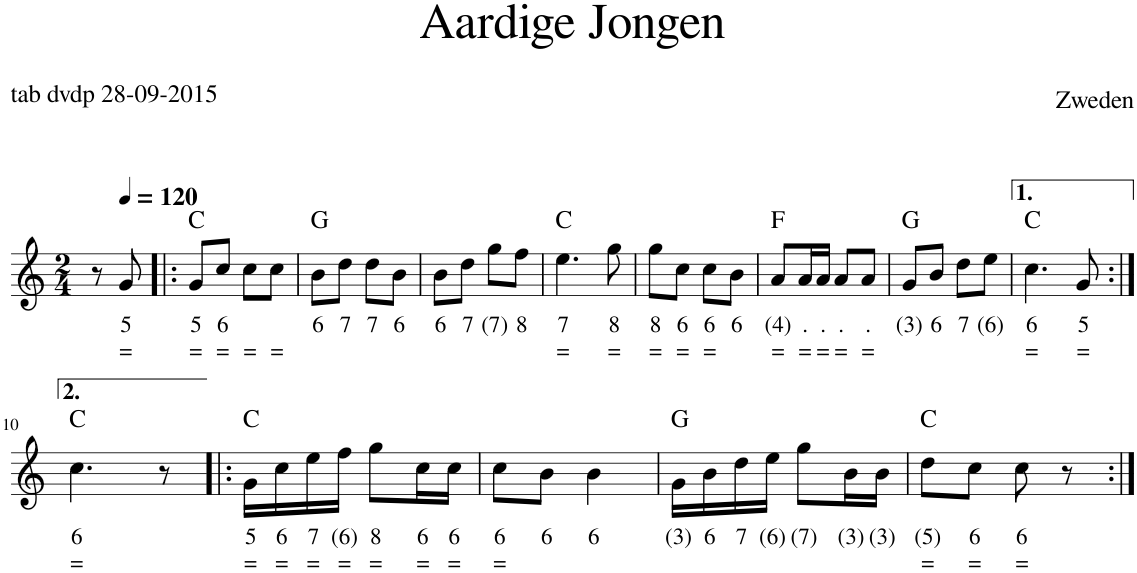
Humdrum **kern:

**kern	**text	**text	**harte
*part1	*part1	*part1	*part1
*staff1	*staff1	*staff1	*
*I"Stem	*	*	*
*I'Stem	*	*	*
*clefG2	*	*	*
*k[]	*	*	*
*M2/4	*	*	*
=1	=1	=1	=1
8r	.	.	.
*MM120	*	*	*
!	!LO:LY:b	!LO:LY:b	!
8g/	5	=	.
=2!|:	=2!|:	=2!|:	=2!|:
!	!LO:LY:b	!LO:LY:b	!
8g/L	5	=	C:maj
!	!LO:LY:b	!LO:LY:b	!
8cc/J	6	=	.
!	!	!LO:LY:b	!
8cc\L	.	=	.
!	!	!LO:LY:b	!
8cc\J	.	=	.
=3	=3	=3	=3
!	!LO:LY:b	!	!
8b\L	6	.	G:maj
!	!LO:LY:b	!	!
8dd\J	7	.	.
!	!LO:LY:b	!	!
8dd\L	7	.	.
!	!LO:LY:b	!	!
8b\J	6	.	.
=4	=4	=4	=4
!	!LO:LY:b	!	!
8b\L	6	.	.
!	!LO:LY:b	!	!
8dd\J	7	.	.
!	!LO:LY:b	!	!
8gg\L	(7)	.	.
!	!LO:LY:b	!	!
8ff\J	8	.	.
=5	=5	=5	=5
!	!LO:LY:b	!LO:LY:b	!
4.ee\	7	=	C:maj
!	!LO:LY:b	!LO:LY:b	!
8gg\	8	=	.
=6	=6	=6	=6
!	!LO:LY:b	!LO:LY:b	!
8gg\L	8	=	.
!	!LO:LY:b	!LO:LY:b	!
8cc\J	6	=	.
!	!LO:LY:b	!LO:LY:b	!
8cc\L	6	=	.
!	!LO:LY:b	!	!
8b\J	6	.	.
=7	=7	=7	=7
!	!LO:LY:b	!LO:LY:b	!
8a/L	(4)	=	F:maj
!	!LO:LY:b	!LO:LY:b	!
16a/L	.	=	.
!	!LO:LY:b	!LO:LY:b	!
16a/JJ	.	=	.
!	!LO:LY:b	!LO:LY:b	!
8a/L	.	=	.
!	!LO:LY:b	!LO:LY:b	!
8a/J	.	=	.
=8	=8	=8	=8
!	!LO:LY:b	!	!
8g/L	(3)	.	G:maj
!	!LO:LY:b	!	!
8b/J	6	.	.
!	!LO:LY:b	!	!
8dd\L	7	.	.
!	!LO:LY:b	!	!
8ee\J	(6)	.	.
=9	=9	=9	=9
!	!LO:LY:b	!LO:LY:b	!
4.cc\	6	=	C:maj
!	!LO:LY:b	!LO:LY:b	!
8g/	5	=	.
!!LO:LB:g=z
=10:|!	=10:|!	=10:|!	=10:|!
!	!LO:LY:b	!LO:LY:b	!
4.cc\	6	=	C:maj
8r	.	.	.
=11!|:	=11!|:	=11!|:	=11!|:
!	!LO:LY:b	!LO:LY:b	!
16g\LL	5	=	C:maj
!	!LO:LY:b	!LO:LY:b	!
16cc\	6	=	.
!	!LO:LY:b	!LO:LY:b	!
16ee\	7	=	.
!	!LO:LY:b	!LO:LY:b	!
16ff\JJ	(6)	=	.
!	!LO:LY:b	!LO:LY:b	!
8gg\L	8	=	.
!	!LO:LY:b	!LO:LY:b	!
16cc\L	6	=	.
!	!LO:LY:b	!LO:LY:b	!
16cc\JJ	6	=	.
=12	=12	=12	=12
!	!LO:LY:b	!LO:LY:b	!
8cc\L	6	=	.
!	!LO:LY:b	!	!
8b\J	6	.	.
!	!LO:LY:b	!	!
4b\	6	.	.
=13	=13	=13	=13
!	!LO:LY:b	!	!
16g\LL	(3)	.	G:maj
!	!LO:LY:b	!	!
16b\	6	.	.
!	!LO:LY:b	!	!
16dd\	7	.	.
!	!LO:LY:b	!	!
16ee\JJ	(6)	.	.
!	!LO:LY:b	!	!
8gg\L	(7)	.	.
!	!LO:LY:b	!	!
16b\L	(3)	.	.
!	!LO:LY:b	!	!
16b\JJ	(3)	.	.
=14	=14	=14	=14
!	!LO:LY:b	!LO:LY:b	!
8dd\L	(5)	=	C:maj
!	!LO:LY:b	!LO:LY:b	!
8cc\J	6	=	.
!	!LO:LY:b	!LO:LY:b	!
8cc\	6	=	.
8r	.	.	.
=:|!	=:|!	=:|!	=:|!
*-	*-	*-	*-
